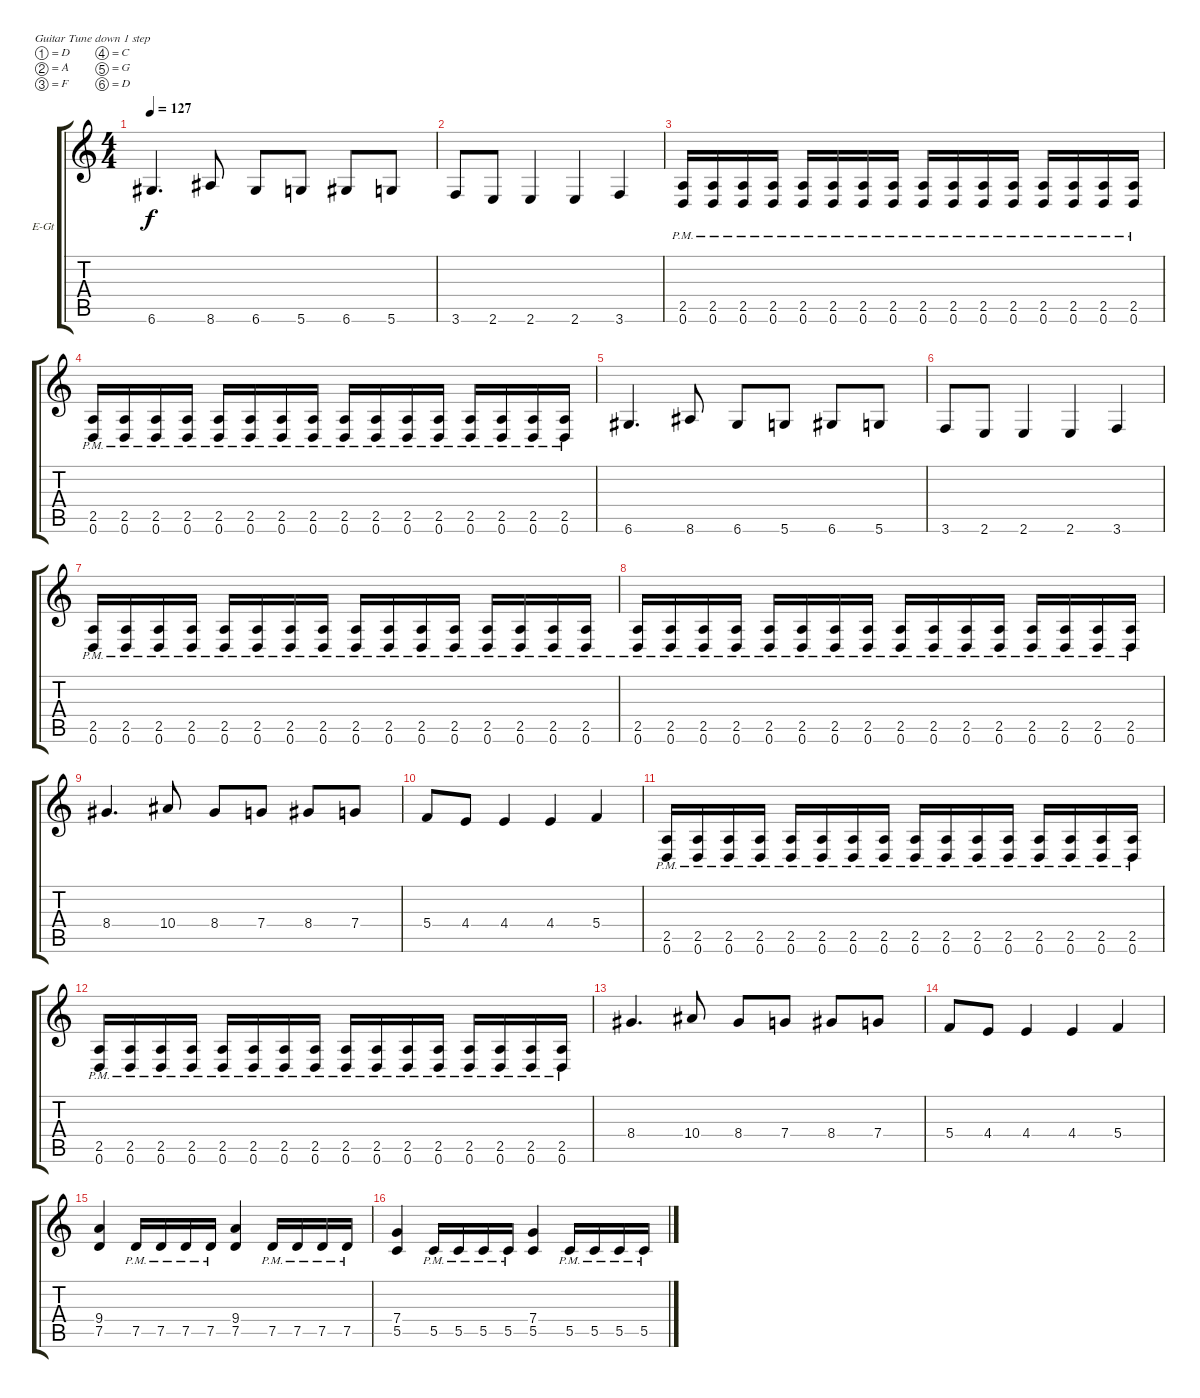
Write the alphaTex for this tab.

\bracketExtendMode groupsimilarinstruments
\firstSystemTrackNameOrientation horizontal
\otherSystemsTrackNameOrientation horizontal
\track ("Rhytm guitar" "E-Gt") {instrument distortionguitar}
\staff {score tabs}
\tuning (D4 A3 F3 C3 G2 D2)
\ts (4 4)
\tempo 127
\clef g2
\ks c
6.6.4{d dy f} 8.6.8 6.6.8 5.6.8 6.6.8 5.6.8 |
3.6.8 2.6.8 2.6.4 2.6.4 3.6.4 |
(2.5{pm} 0.6{pm}).16 (2.5{pm} 0.6{pm}).16 (2.5{pm} 0.6{pm}).16 (2.5{pm} 0.6{pm}).16 (2.5{pm} 0.6{pm}).16 (2.5{pm} 0.6{pm}).16 (2.5{pm} 0.6{pm}).16 (2.5{pm} 0.6{pm}).16 (2.5{pm} 0.6{pm}).16 (2.5{pm} 0.6{pm}).16 (2.5{pm} 0.6{pm}).16 (2.5{pm} 0.6{pm}).16 (2.5{pm} 0.6{pm}).16 (2.5{pm} 0.6{pm}).16 (2.5{pm} 0.6{pm}).16 (2.5{pm} 0.6{pm}).16 |
(2.5{pm} 0.6{pm}).16 (2.5{pm} 0.6{pm}).16 (2.5{pm} 0.6{pm}).16 (2.5{pm} 0.6{pm}).16 (2.5{pm} 0.6{pm}).16 (2.5{pm} 0.6{pm}).16 (2.5{pm} 0.6{pm}).16 (2.5{pm} 0.6{pm}).16 (2.5{pm} 0.6{pm}).16 (2.5{pm} 0.6{pm}).16 (2.5{pm} 0.6{pm}).16 (2.5{pm} 0.6{pm}).16 (2.5{pm} 0.6{pm}).16 (2.5{pm} 0.6{pm}).16 (2.5{pm} 0.6{pm}).16 (2.5{pm} 0.6{pm}).16 |
6.6.4{d} 8.6.8 6.6.8 5.6.8 6.6.8 5.6.8 |
3.6.8 2.6.8 2.6.4 2.6.4 3.6.4 |
(2.5{pm} 0.6{pm}).16 (2.5{pm} 0.6{pm}).16 (2.5{pm} 0.6{pm}).16 (2.5{pm} 0.6{pm}).16 (2.5{pm} 0.6{pm}).16 (2.5{pm} 0.6{pm}).16 (2.5{pm} 0.6{pm}).16 (2.5{pm} 0.6{pm}).16 (2.5{pm} 0.6{pm}).16 (2.5{pm} 0.6{pm}).16 (2.5{pm} 0.6{pm}).16 (2.5{pm} 0.6{pm}).16 (2.5{pm} 0.6{pm}).16 (2.5{pm} 0.6{pm}).16 (2.5{pm} 0.6{pm}).16 (2.5{pm} 0.6{pm}).16 |
(2.5{pm} 0.6{pm}).16 (2.5{pm} 0.6{pm}).16 (2.5{pm} 0.6{pm}).16 (2.5{pm} 0.6{pm}).16 (2.5{pm} 0.6{pm}).16 (2.5{pm} 0.6{pm}).16 (2.5{pm} 0.6{pm}).16 (2.5{pm} 0.6{pm}).16 (2.5{pm} 0.6{pm}).16 (2.5{pm} 0.6{pm}).16 (2.5{pm} 0.6{pm}).16 (2.5{pm} 0.6{pm}).16 (2.5{pm} 0.6{pm}).16 (2.5{pm} 0.6{pm}).16 (2.5{pm} 0.6{pm}).16 (2.5{pm} 0.6{pm}).16 |
8.4.4{d} 10.4.8 8.4.8 7.4.8 8.4.8 7.4.8 |
5.4.8 4.4.8 4.4.4 4.4.4 5.4.4 |
(2.5{pm} 0.6{pm}).16 (2.5{pm} 0.6{pm}).16 (2.5{pm} 0.6{pm}).16 (2.5{pm} 0.6{pm}).16 (2.5{pm} 0.6{pm}).16 (2.5{pm} 0.6{pm}).16 (2.5{pm} 0.6{pm}).16 (2.5{pm} 0.6{pm}).16 (2.5{pm} 0.6{pm}).16 (2.5{pm} 0.6{pm}).16 (2.5{pm} 0.6{pm}).16 (2.5{pm} 0.6{pm}).16 (2.5{pm} 0.6{pm}).16 (2.5{pm} 0.6{pm}).16 (2.5{pm} 0.6{pm}).16 (2.5{pm} 0.6{pm}).16 |
(2.5{pm} 0.6{pm}).16 (2.5{pm} 0.6{pm}).16 (2.5{pm} 0.6{pm}).16 (2.5{pm} 0.6{pm}).16 (2.5{pm} 0.6{pm}).16 (2.5{pm} 0.6{pm}).16 (2.5{pm} 0.6{pm}).16 (2.5{pm} 0.6{pm}).16 (2.5{pm} 0.6{pm}).16 (2.5{pm} 0.6{pm}).16 (2.5{pm} 0.6{pm}).16 (2.5{pm} 0.6{pm}).16 (2.5{pm} 0.6{pm}).16 (2.5{pm} 0.6{pm}).16 (2.5{pm} 0.6{pm}).16 (2.5{pm} 0.6{pm}).16 |
8.4.4{d} 10.4.8 8.4.8 7.4.8 8.4.8 7.4.8 |
5.4.8 4.4.8 4.4.4 4.4.4 5.4.4 |
(9.4 7.5).4 7.5{pm}.16 7.5{pm}.16 7.5{pm}.16 7.5{pm}.16 (9.4 7.5).4 7.5{pm}.16 7.5{pm}.16 7.5{pm}.16 7.5{pm}.16 |
(7.4 5.5).4 5.5{pm}.16 5.5{pm}.16 5.5{pm}.16 5.5{pm}.16 (7.4 5.5).4 5.5{pm}.16 5.5{pm}.16 5.5{pm}.16 5.5{pm}.16
